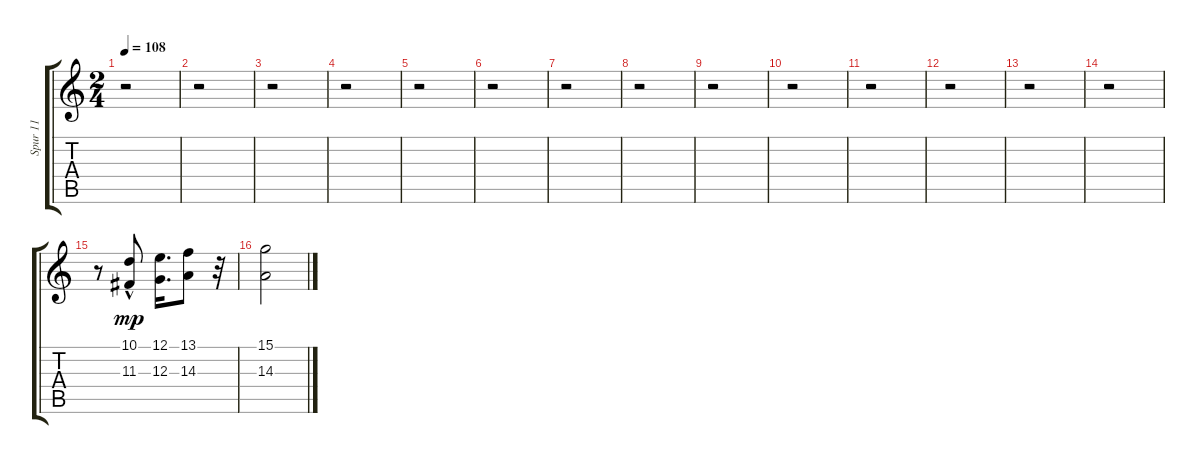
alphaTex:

\track ("Spur 11" "Spur 11") {instrument violin}
\staff {score tabs}
\tuning (E4 B3 G3 D3 A2 E2) {hide}
\ts (2 4)
\tempo 108
\clef g2
\ks c
r.2{dy mp} |
r.2 |
r.2 |
r.2 |
r.2 |
r.2 |
r.2 |
r.2 |
r.2 |
r.2 |
r.2 |
r.2 |
r.2 |
r.2 |
r.8 (10.1 11.3{hac}).8 (12.1 12.3).16{d} (13.1 14.3).8 r.32 |
(15.1 14.3).2
